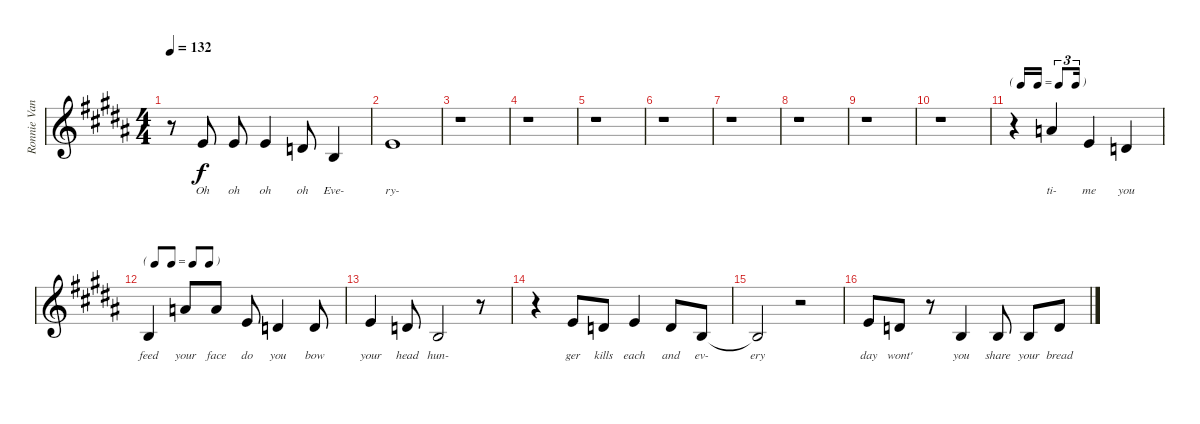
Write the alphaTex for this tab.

\track ("Ronnie Van Zant Vocals" "Ronnie Van") {instrument lead2sawtooth}
\staff {score}
\tuning (E4 B3 G3 D3 A2 E2) {hide}
\ts (4 4)
\tempo 132
\clef g2
\ks b
r.8{dy f} 9.3.8{lyrics (0 "Oh") lyrics (1 "") lyrics (2 "") lyrics (3 "") lyrics (4 "")} 9.3.8{lyrics (0 "oh") lyrics (1 "") lyrics (2 "") lyrics (3 "") lyrics (4 "")} 9.3.4{lyrics (0 "oh") lyrics (1 "") lyrics (2 "") lyrics (3 "") lyrics (4 "")} 7.3.8{lyrics (0 "oh") lyrics (1 "") lyrics (2 "") lyrics (3 "") lyrics (4 "")} 9.4.4{lyrics (0 "Eve-") lyrics (1 "") lyrics (2 "") lyrics (3 "") lyrics (4 "")} |
9.3.1{lyrics (0 "ry-") lyrics (1 "") lyrics (2 "") lyrics (3 "") lyrics (4 "")} |
r.1 |
r.1 |
r.1 |
r.1 |
r.1 |
r.1 |
r.1 |
r.1 |
\tf triplet16th
r.4 10.2.4{lyrics (0 "ti-") lyrics (1 "") lyrics (2 "") lyrics (3 "") lyrics (4 "")} 9.3.4{lyrics (0 "me") lyrics (1 "") lyrics (2 "") lyrics (3 "") lyrics (4 "")} 7.3.4{lyrics (0 "you") lyrics (1 "") lyrics (2 "") lyrics (3 "") lyrics (4 "")} |
\tf none
9.4.4{lyrics (0 "feed") lyrics (1 "") lyrics (2 "") lyrics (3 "") lyrics (4 "")} 10.2.8{lyrics (0 "your") lyrics (1 "") lyrics (2 "") lyrics (3 "") lyrics (4 "")} 10.2.8{lyrics (0 "face") lyrics (1 "") lyrics (2 "") lyrics (3 "") lyrics (4 "")} 9.3.8{lyrics (0 "do") lyrics (1 "") lyrics (2 "") lyrics (3 "") lyrics (4 "")} 7.3.4{lyrics (0 "you") lyrics (1 "") lyrics (2 "") lyrics (3 "") lyrics (4 "")} 7.3.8{lyrics (0 "bow") lyrics (1 "") lyrics (2 "") lyrics (3 "") lyrics (4 "")} |
9.3.4{lyrics (0 "your") lyrics (1 "") lyrics (2 "") lyrics (3 "") lyrics (4 "")} 7.3.8{lyrics (0 "head") lyrics (1 "") lyrics (2 "") lyrics (3 "") lyrics (4 "")} 9.4.2{lyrics (0 "hun-") lyrics (1 "") lyrics (2 "") lyrics (3 "") lyrics (4 "")} r.8 |
r.4 9.3.8{lyrics (0 "ger") lyrics (1 "") lyrics (2 "") lyrics (3 "") lyrics (4 "")} 7.3.8{lyrics (0 "kills") lyrics (1 "") lyrics (2 "") lyrics (3 "") lyrics (4 "")} 9.3.4{lyrics (0 "each") lyrics (1 "") lyrics (2 "") lyrics (3 "") lyrics (4 "")} 7.3.8{lyrics (0 "and") lyrics (1 "") lyrics (2 "") lyrics (3 "") lyrics (4 "")} 9.4.8{lyrics (0 "ev-") lyrics (1 "") lyrics (2 "") lyrics (3 "") lyrics (4 "")} |
9.4{t}.2{lyrics (0 "ery") lyrics (1 "") lyrics (2 "") lyrics (3 "") lyrics (4 "")} r.2 |
9.3.8{lyrics (0 "day") lyrics (1 "") lyrics (2 "") lyrics (3 "") lyrics (4 "")} 7.3.8{lyrics (0 "wont'") lyrics (1 "") lyrics (2 "") lyrics (3 "") lyrics (4 "")} r.8 9.4.4{lyrics (0 "you") lyrics (1 "") lyrics (2 "") lyrics (3 "") lyrics (4 "")} 9.4.8{lyrics (0 "share") lyrics (1 "") lyrics (2 "") lyrics (3 "") lyrics (4 "")} 9.4.8{lyrics (0 "your") lyrics (1 "") lyrics (2 "") lyrics (3 "") lyrics (4 "")} 7.3.8{lyrics (0 "bread") lyrics (1 "") lyrics (2 "") lyrics (3 "") lyrics (4 "")}
